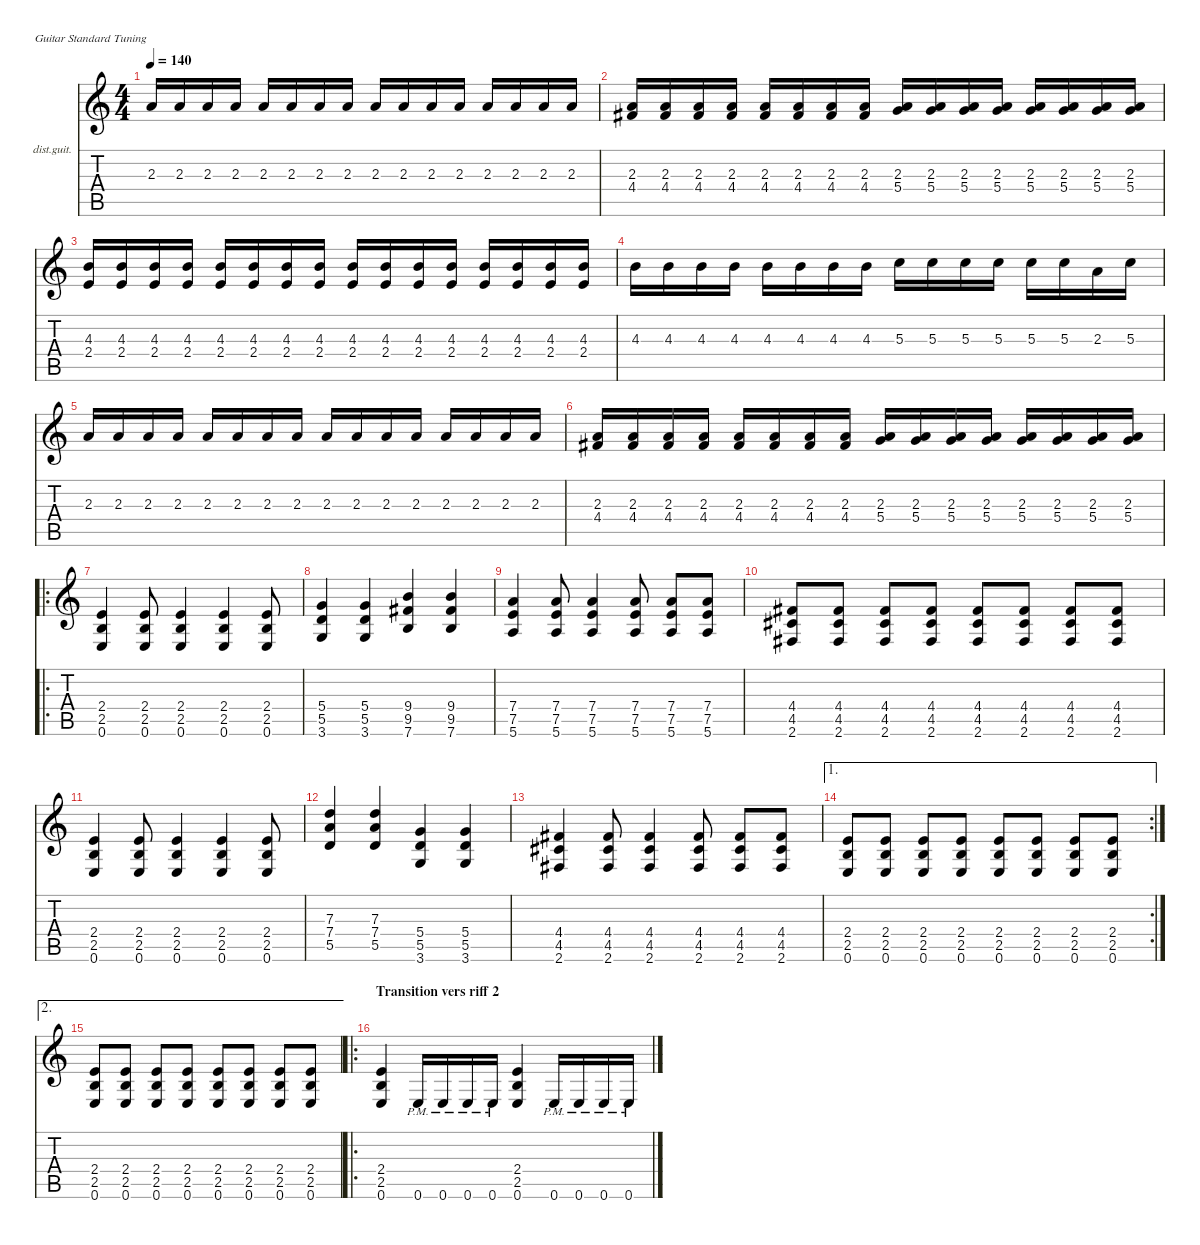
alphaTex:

\defaultSystemsLayout 4
\hideDynamics
\bracketExtendMode nobrackets
\firstSystemTrackNameOrientation horizontal
\otherSystemsTrackNameOrientation horizontal
\track ("Rythm Guitar" "dist.guit.") {instrument distortionguitar}
\staff {score tabs}
\tuning (E4 B3 G3 D3 A2 E2)
\ts (4 4)
\tempo 140
\clef g2
\ks c
2.3.16{dy mf} 2.3.16 2.3.16 2.3.16 2.3.16 2.3.16 2.3.16 2.3.16 2.3.16 2.3.16 2.3.16 2.3.16 2.3.16 2.3.16 2.3.16 2.3.16 |
(2.3 4.4{acc #}).16 (2.3 4.4{acc #}).16 (4.4{acc #} 2.3).16 (4.4{acc #} 2.3).16 (4.4{acc #} 2.3).16 (4.4{acc #} 2.3).16 (4.4{acc #} 2.3).16 (4.4{acc #} 2.3).16 (2.3 5.4).16 (2.3 5.4).16 (2.3 5.4).16 (2.3 5.4).16 (2.3 5.4).16 (2.3 5.4).16 (2.3 5.4).16 (2.3 5.4).16 |
(2.4 4.3).16 (2.4 4.3).16 (2.4 4.3).16 (2.4 4.3).16 (2.4 4.3).16 (2.4 4.3).16 (2.4 4.3).16 (2.4 4.3).16 (2.4 4.3).16 (2.4 4.3).16 (2.4 4.3).16 (2.4 4.3).16 (2.4 4.3).16 (2.4 4.3).16 (2.4 4.3).16 (2.4 4.3).16 |
4.3.16 4.3.16 4.3.16 4.3.16 4.3.16 4.3.16 4.3.16 4.3.16 5.3.16 5.3.16 5.3.16 5.3.16 5.3.16 5.3.16 2.3.16 5.3.16 |
2.3.16 2.3.16 2.3.16 2.3.16 2.3.16 2.3.16 2.3.16 2.3.16 2.3.16 2.3.16 2.3.16 2.3.16 2.3.16 2.3.16 2.3.16 2.3.16 |
(2.3 4.4{acc #}).16 (2.3 4.4{acc #}).16 (4.4{acc #} 2.3).16 (4.4{acc #} 2.3).16 (4.4{acc #} 2.3).16 (4.4{acc #} 2.3).16 (4.4{acc #} 2.3).16 (4.4{acc #} 2.3).16 (2.3 5.4).16 (2.3 5.4).16 (2.3 5.4).16 (2.3 5.4).16 (2.3 5.4).16 (2.3 5.4).16 (2.3 5.4).16 (2.3 5.4).16 |
\ro
(0.6 2.5 2.4).4 (0.6 2.5 2.4).8 (0.6 2.5 2.4).4 (0.6 2.5 2.4).4 (0.6 2.5 2.4).8 |
(3.6 5.5 5.4).4 (3.6 5.5 5.4).4 (7.6 9.5{acc #} 9.4).4 (7.6 9.5{acc #} 9.4).4 |
(5.6 7.5 7.4).4 (7.5 7.4 5.6).8 (7.5 7.4 5.6).4 (7.5 7.4 5.6).8 (7.5 7.4 5.6).8 (7.5 7.4 5.6).8 |
(4.4{acc #} 4.5{acc #} 2.6{acc #}).8 (4.4{acc #} 2.6{acc #} 4.5{acc #}).8 (4.4{acc #} 2.6{acc #} 4.5{acc #}).8 (4.4{acc #} 2.6{acc #} 4.5{acc #}).8 (4.4{acc #} 2.6{acc #} 4.5{acc #}).8 (4.4{acc #} 2.6{acc #} 4.5{acc #}).8 (4.4{acc #} 2.6{acc #} 4.5{acc #}).8 (2.6{acc #} 4.4{acc #} 4.5{acc #}).8 |
(2.5 2.4 0.6).4 (0.6 2.5 2.4).8 (0.6 2.5 2.4).4 (0.6 2.5 2.4).4 (0.6 2.5 2.4).8 |
(5.5 7.4 7.3).4 (5.5 7.4 7.3).4 (3.6 5.5 5.4).4 (3.6 5.5 5.4).4 |
(2.6{acc #} 4.5{acc #} 4.4{acc #}).4 (4.5{acc #} 4.4{acc #} 2.6{acc #}).8 (4.5{acc #} 4.4{acc #} 2.6{acc #}).4 (4.5{acc #} 4.4{acc #} 2.6{acc #}).8 (4.5{acc #} 4.4{acc #} 2.6{acc #}).8 (4.5{acc #} 4.4{acc #} 2.6{acc #}).8 |
\ae 1
\rc 2
(2.4 2.5 0.6).8 (2.4 0.6 2.5).8 (2.4 0.6 2.5).8 (2.4 0.6 2.5).8 (2.4 0.6 2.5).8 (2.4 0.6 2.5).8 (2.4 0.6 2.5).8 (0.6 2.4 2.5).8 |
\ae 2
(2.4 2.5 0.6).8 (2.4 0.6 2.5).8 (2.4 0.6 2.5).8 (2.4 0.6 2.5).8 (2.4 0.6 2.5).8 (2.4 0.6 2.5).8 (2.4 0.6 2.5).8 (0.6 2.4 2.5).8 |
\ro
\section ("" "Transition vers riff 2")
(0.6 2.5 2.4).4 0.6{pm}.16 0.6{pm}.16 0.6{pm}.16 0.6{pm}.16 (0.6 2.5 2.4).4 0.6{pm}.16 0.6{pm}.16 0.6{pm}.16 0.6{pm}.16
